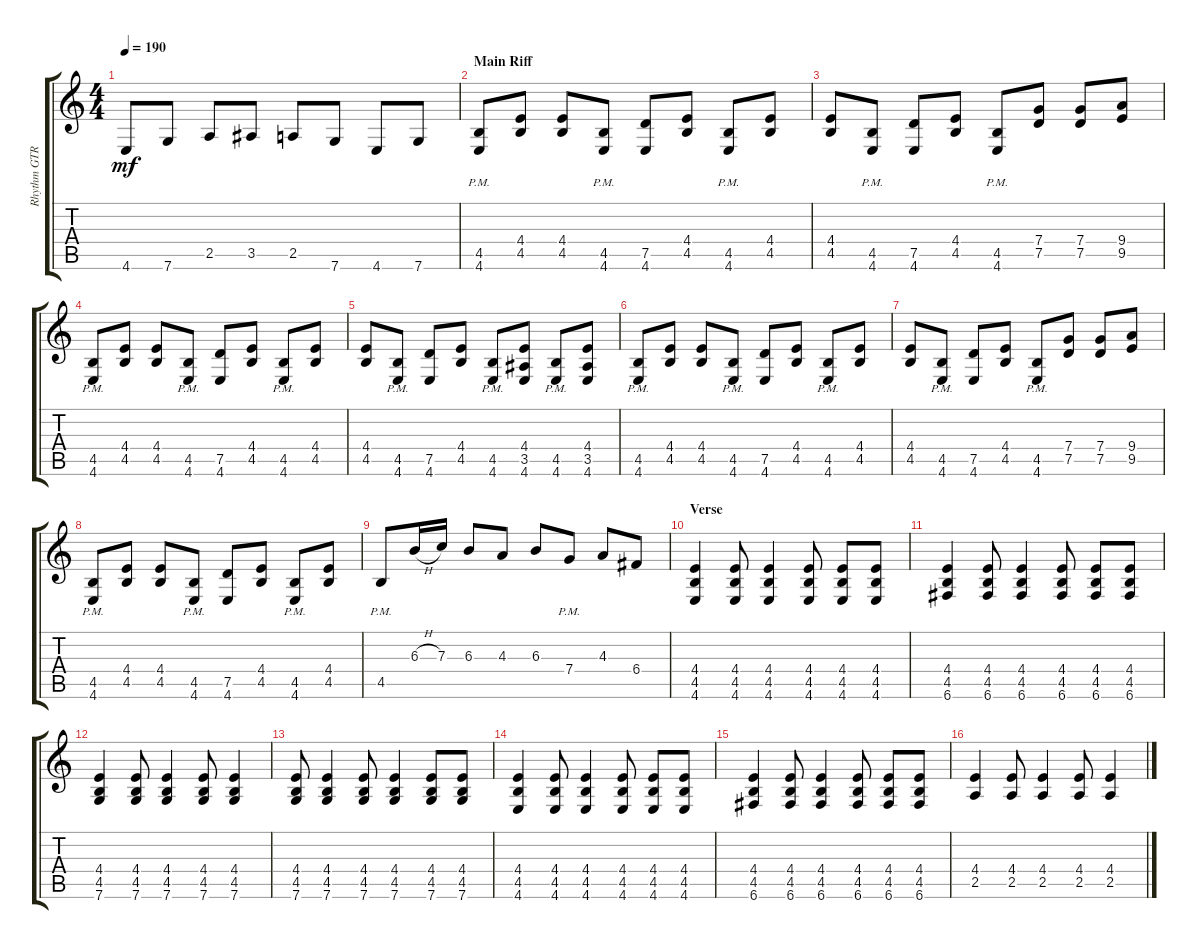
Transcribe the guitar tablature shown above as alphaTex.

\track ("Rhythm GTR 2" "Rhythm GTR") {instrument distortionguitar}
\staff {score tabs}
\tuning (D4 A3 F3 C3 G2 C2) {hide}
\ts (4 4)
\tempo 190
\clef g2
\ks aminor
4.6.8{dy mf} 7.6.8 2.5.8 3.5.8 2.5.8 7.6.8 4.6.8 7.6.8 |
\section ("" "Main Riff")
(4.5{pm} 4.6{pm}).8 (4.4 4.5).8 (4.4 4.5).8 (4.5{pm} 4.6{pm}).8 (7.5 4.6).8 (4.4 4.5).8 (4.5{pm} 4.6{pm}).8 (4.4 4.5).8 |
(4.4 4.5).8 (4.5{pm} 4.6{pm}).8 (7.5 4.6).8 (4.4 4.5).8 (4.5{pm} 4.6{pm}).8 (7.4 7.5).8 (7.4 7.5).8 (9.4 9.5).8 |
(4.5{pm} 4.6{pm}).8 (4.4 4.5).8 (4.4 4.5).8 (4.5{pm} 4.6{pm}).8 (7.5 4.6).8 (4.4 4.5).8 (4.5{pm} 4.6{pm}).8 (4.4 4.5).8 |
(4.4 4.5).8 (4.5{pm} 4.6{pm}).8 (7.5 4.6).8 (4.4 4.5).8 (4.5{pm} 4.6{pm}).8 (4.4 3.5 4.6).8 (4.5{pm} 4.6{pm}).8 (4.4 3.5 4.6).8 |
(4.5{pm} 4.6{pm}).8 (4.4 4.5).8 (4.4 4.5).8 (4.5{pm} 4.6{pm}).8 (7.5 4.6).8 (4.4 4.5).8 (4.5{pm} 4.6{pm}).8 (4.4 4.5).8 |
(4.4 4.5).8 (4.5{pm} 4.6{pm}).8 (7.5 4.6).8 (4.4 4.5).8 (4.5{pm} 4.6{pm}).8 (7.4 7.5).8 (7.4 7.5).8 (9.4 9.5).8 |
(4.5{pm} 4.6{pm}).8 (4.4 4.5).8 (4.4 4.5).8 (4.5{pm} 4.6{pm}).8 (7.5 4.6).8 (4.4 4.5).8 (4.5{pm} 4.6{pm}).8 (4.4 4.5).8 |
4.5{pm}.8 6.3{h}.16 7.3.16 6.3.8 4.3.8 6.3.8 7.4{pm}.8 4.3.8 6.4.8 |
\section ("" "Verse")
(4.4 4.5 4.6).4 (4.4 4.5 4.6).8 (4.4 4.5 4.6).4 (4.4 4.5 4.6).8 (4.4 4.5 4.6).8 (4.4 4.5 4.6).8 |
(4.4 4.5 6.6).4 (4.4 4.5 6.6).8 (4.4 4.5 6.6).4 (4.4 4.5 6.6).8 (4.4 4.5 6.6).8 (4.4 4.5 6.6).8 |
(4.4 4.5 7.6).4 (4.4 4.5 7.6).8 (4.4 4.5 7.6).4 (4.4 4.5 7.6).8 (4.4 4.5 7.6).4 |
(4.4 4.5 7.6).8 (4.4 4.5 7.6).4 (4.4 4.5 7.6).8 (4.4 4.5 7.6).4 (4.4 4.5 7.6).8 (4.4 4.5 7.6).8 |
(4.4 4.5 4.6).4 (4.4 4.5 4.6).8 (4.4 4.5 4.6).4 (4.4 4.5 4.6).8 (4.4 4.5 4.6).8 (4.4 4.5 4.6).8 |
(4.4 4.5 6.6).4 (4.4 4.5 6.6).8 (4.4 4.5 6.6).4 (4.4 4.5 6.6).8 (4.4 4.5 6.6).8 (4.4 4.5 6.6).8 |
(4.4 2.5).4 (4.4 2.5).8 (4.4 2.5).4 (4.4 2.5).8 (4.4 2.5).4
